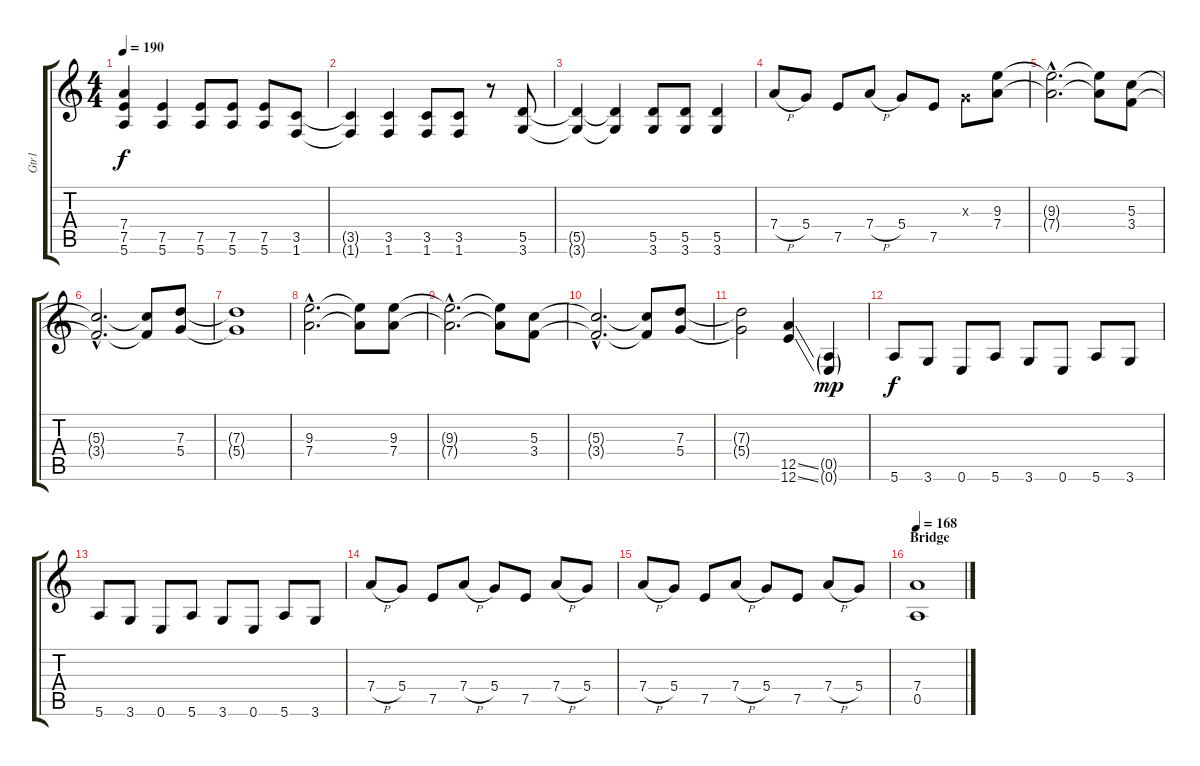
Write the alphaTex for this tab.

\track ("Gtr1" "Gtr1") {instrument overdrivenguitar}
\staff {score tabs}
\tuning (E4 B3 G3 D3 A2 E2) {hide}
\ts (4 4)
\tempo 190
\clef g2
\ks c
(7.4{t} 7.5{t} 5.6{t}).4{dy f} (7.5 5.6).4 (7.5 5.6).8 (7.5 5.6).8 (7.5 5.6).8 (3.5 1.6).8 |
(3.5{t} 1.6{t}).4 (3.5 1.6).4 (3.5 1.6).8 (3.5 1.6).8 r.8 (5.5 3.6).8 |
(5.5{t} 3.6{t}).4 (5.5{t} 3.6{t}).4 (5.5 3.6).8 (5.5 3.6).8 (5.5 3.6).4 |
7.4{h}.8 5.4.8 7.5.8 7.4{h}.8 5.4.8 7.5.8 0.3{x}.8 (9.3 7.4).8 |
(9.3{hac t} 7.4{hac t}).2{d} (9.3{t} 7.4{t}).8 (5.3 3.4).8 |
(5.3{hac t} 3.4{hac t}).2{d} (5.3{t} 3.4{t}).8 (7.3 5.4).8 |
(7.3{t} 5.4{t}).1 |
(9.3{hac} 7.4{hac}).2{d} (9.3{t} 7.4{t}).8 (9.3 7.4).8 |
(9.3{hac t} 7.4{hac t}).2{d} (9.3{t} 7.4{t}).8 (5.3 3.4).8 |
(5.3{hac t} 3.4{hac t}).2{d} (5.3{t} 3.4{t}).8 (7.3 5.4).8 |
(7.3{t} 5.4{t}).2 (12.5{ss} 12.6{ss}).4 (0.5{g} 0.6{g}).4{dy mp} |
5.6.8{dy f} 3.6.8 0.6.8 5.6.8 3.6.8 0.6.8 5.6.8 3.6.8 |
5.6.8 3.6.8 0.6.8 5.6.8 3.6.8 0.6.8 5.6.8 3.6.8 |
7.4{h}.8 5.4.8 7.5.8 7.4{h}.8 5.4.8 7.5.8 7.4{h}.8 5.4.8 |
7.4{h}.8 5.4.8 7.5.8 7.4{h}.8 5.4.8 7.5.8 7.4{h}.8 5.4.8 |
\section ("" "Bridge")
\tempo 168
(7.4 0.5).1
